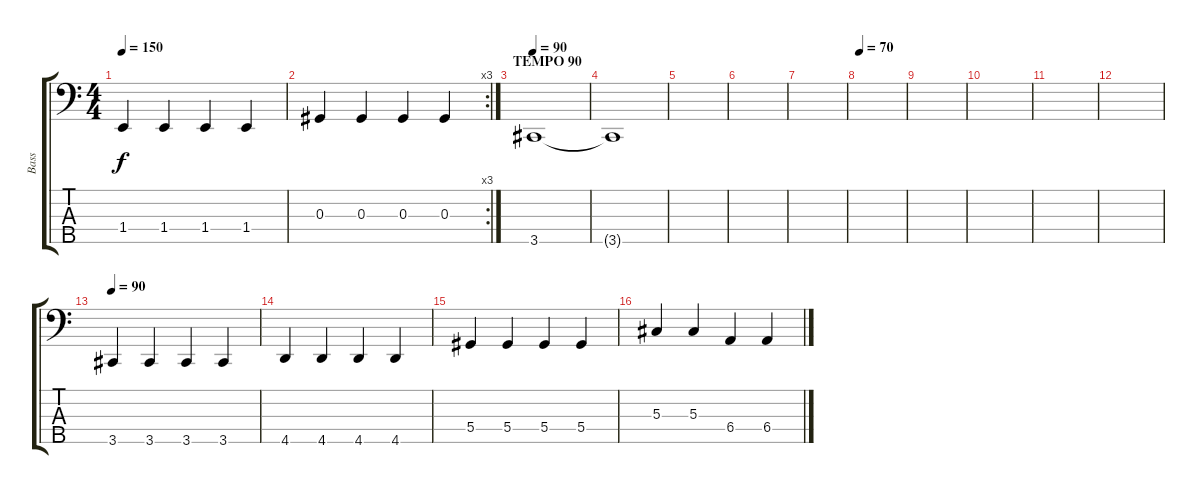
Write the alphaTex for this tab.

\track ("Bass" "Bass") {instrument electricbassfinger}
\staff {score tabs}
\tuning (Gb2 Db2 Ab1 Eb1 Bb0) {hide}
\ts (4 4)
\tempo 150
\clef f4
\ks c
1.4.4{dy f} 1.4.4 1.4.4 1.4.4 |
\rc 3
0.3.4 0.3.4 0.3.4 0.3.4 |
\section ("" "TEMPO 90")
\tempo 90
3.5.1{volume 0} |
3.5{t}.1 |
|
|
|
\tempo 70
|
|
|
|
|
\tempo 90
3.5.4 3.5.4 3.5.4 3.5.4 |
4.5.4 4.5.4 4.5.4 4.5.4 |
5.4.4 5.4.4 5.4.4 5.4.4 |
5.3.4 5.3.4 6.4.4 6.4.4
